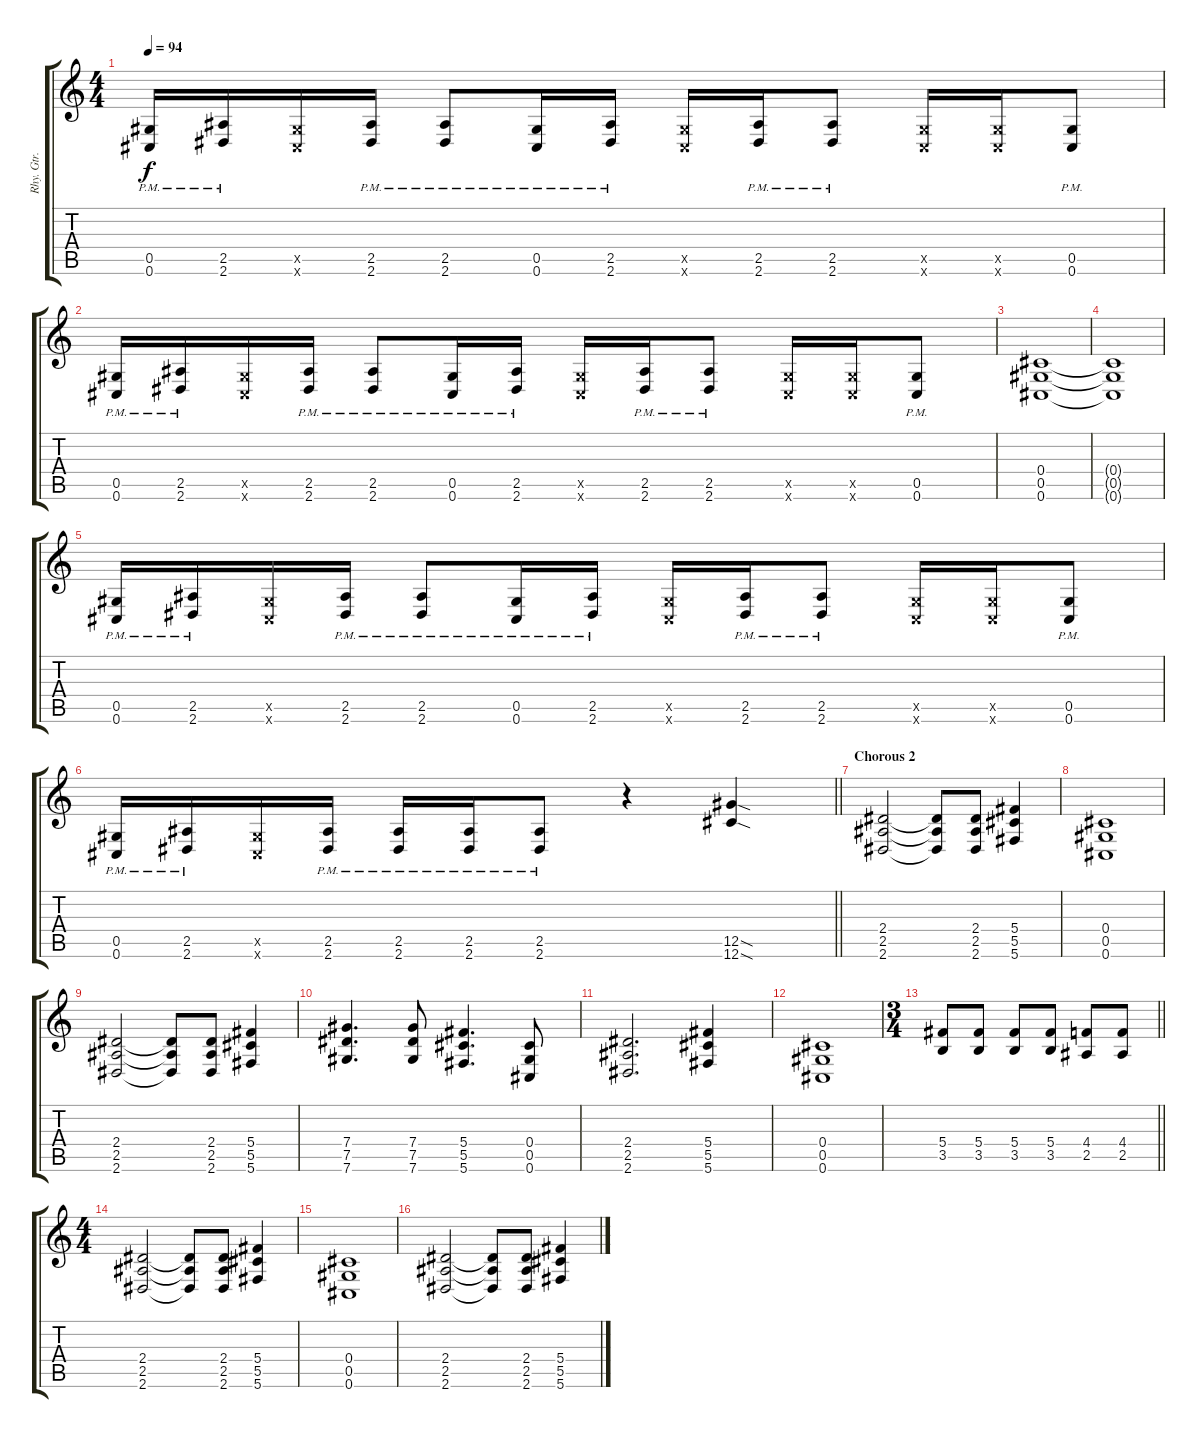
\track ("Rhy. Gtr. 2" "Rhy. Gtr. ") {instrument distortionguitar}
\staff {score tabs}
\tuning (Eb4 Bb3 Gb3 Db3 Ab2 Db2) {hide}
\ts (4 4)
\tempo 94
\clef g2
\ks c
(0.5{pm} 0.6{pm}).16{dy f} (2.5{pm} 2.6{pm}).16 (0.5{x} 0.6{x}).16 (2.5{pm} 2.6{pm}).16 (2.5{pm} 2.6{pm}).8 (0.5{pm} 0.6{pm}).16 (2.5{pm} 2.6{pm}).16 (0.5{x} 0.6{x}).16 (2.5{pm} 2.6{pm}).16 (2.5{pm} 2.6{pm}).8 (0.5{x} 0.6{x}).16 (0.5{x} 0.6{x}).16 (0.5{pm} 0.6{pm}).8 |
(0.5{pm} 0.6{pm}).16 (2.5{pm} 2.6{pm}).16 (0.5{x} 0.6{x}).16 (2.5{pm} 2.6{pm}).16 (2.5{pm} 2.6{pm}).8 (0.5{pm} 0.6{pm}).16 (2.5{pm} 2.6{pm}).16 (0.5{x} 0.6{x}).16 (2.5{pm} 2.6{pm}).16 (2.5{pm} 2.6{pm}).8 (0.5{x} 0.6{x}).16 (0.5{x} 0.6{x}).16 (0.5{pm} 0.6{pm}).8 |
(0.4 0.5 0.6).1 |
(0.4{t} 0.5{t} 0.6{t}).1 |
(0.5{pm} 0.6{pm}).16 (2.5{pm} 2.6{pm}).16 (0.5{x} 0.6{x}).16 (2.5{pm} 2.6{pm}).16 (2.5{pm} 2.6{pm}).8 (0.5{pm} 0.6{pm}).16 (2.5{pm} 2.6{pm}).16 (0.5{x} 0.6{x}).16 (2.5{pm} 2.6{pm}).16 (2.5{pm} 2.6{pm}).8 (0.5{x} 0.6{x}).16 (0.5{x} 0.6{x}).16 (0.5{pm} 0.6{pm}).8 |
\barLineRight lightlight
(0.5{pm} 0.6{pm}).16 (2.5{pm} 2.6{pm}).16 (0.5{x} 0.6{x}).16 (2.5{pm} 2.6{pm}).16 (2.5{pm} 2.6{pm}).16 (2.5{pm} 2.6{pm}).16 (2.5{pm} 2.6{pm}).8 r.4 (12.5{sod} 12.6{sod}).4 |
\section ("" "Chorous 2")
(2.4 2.5 2.6).2 (2.4{t} 2.5{t} 2.6{t}).8 (2.4 2.5 2.6).8 (5.4 5.5 5.6).4 |
(0.4 0.5 0.6).1 |
(2.4 2.5 2.6).2 (2.4{t} 2.5{t} 2.6{t}).8 (2.4 2.5 2.6).8 (5.4 5.5 5.6).4 |
(7.4 7.5 7.6).4{d} (7.4 7.5 7.6).8 (5.4 5.5 5.6).4{d} (0.4 0.5 0.6).8 |
(2.4 2.5 2.6).2{d} (5.4 5.5 5.6).4 |
(0.4 0.5 0.6).1 |
\ts (3 4)
\barLineRight lightlight
(5.4 3.5).8 (5.4 3.5).8 (5.4 3.5).8 (5.4 3.5).8 (4.4 2.5).8 (4.4 2.5).8 |
\ts (4 4)
\section ("" "")
(2.4 2.5 2.6).2 (2.4{t} 2.5{t} 2.6{t}).8 (2.4 2.5 2.6).8 (5.4 5.5 5.6).4 |
(0.4 0.5 0.6).1 |
(2.4 2.5 2.6).2 (2.4{t} 2.5{t} 2.6{t}).8 (2.4 2.5 2.6).8 (5.4 5.5 5.6).4
